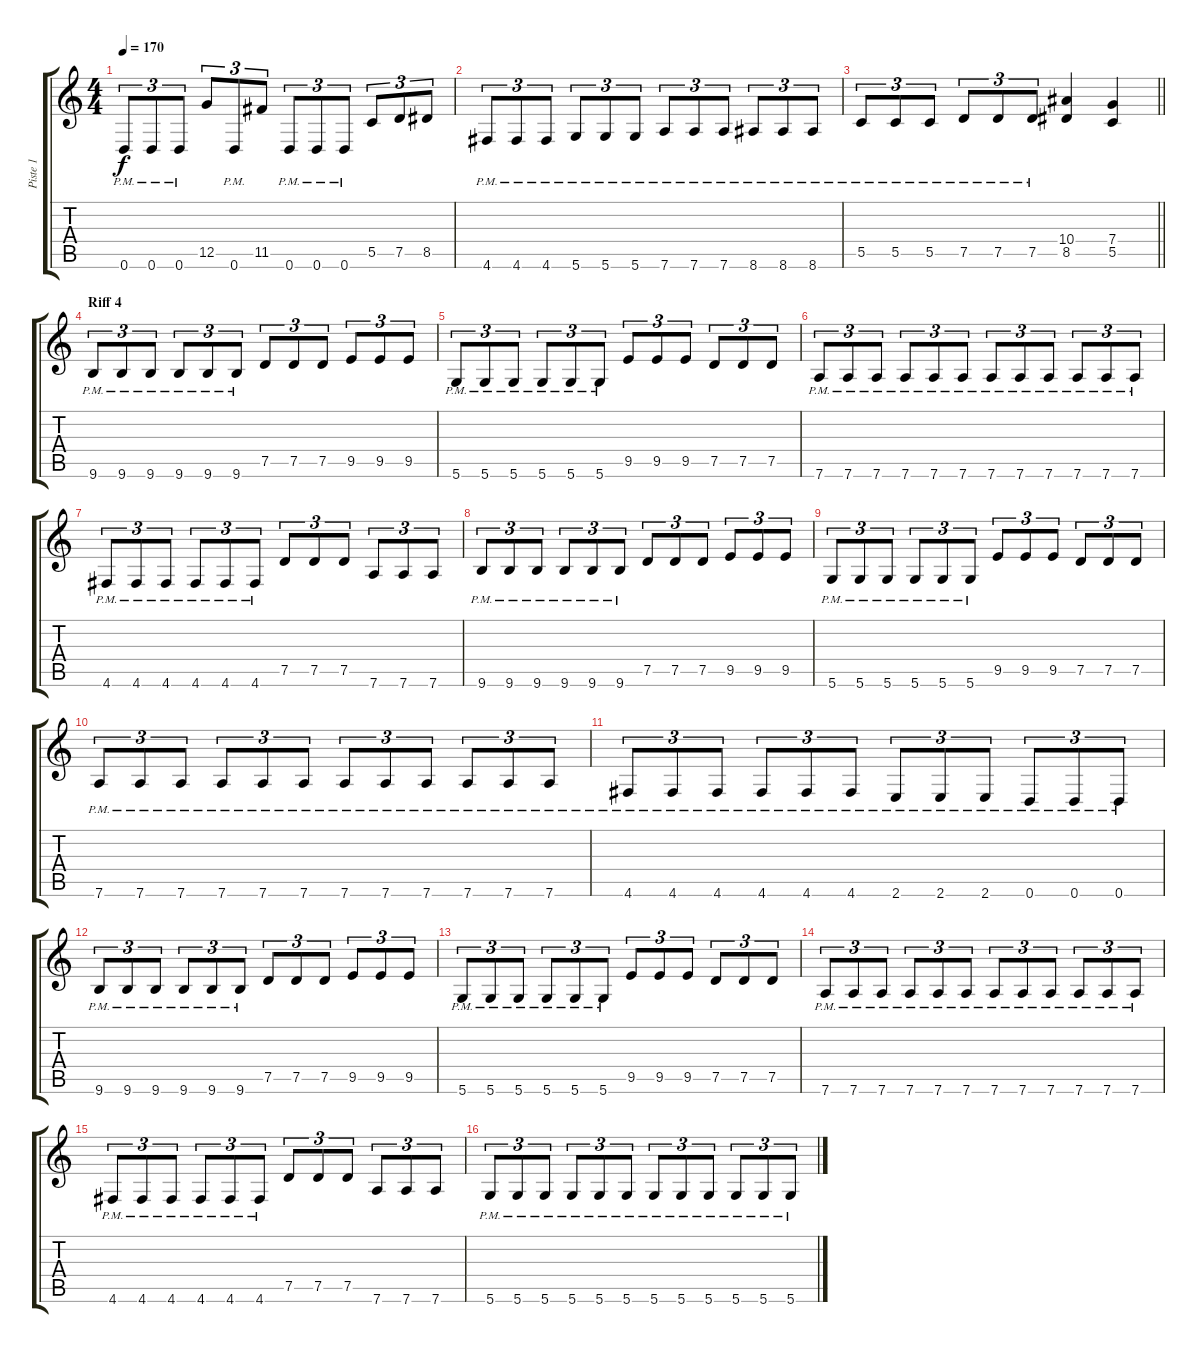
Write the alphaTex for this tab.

\track ("Piste 1" "Piste 1") {instrument distortionguitar}
\staff {score tabs}
\tuning (D4 A3 F3 C3 G2 D2) {hide}
\ts (4 4)
\tempo 170
\clef g2
\ks c
0.6{pm}.8{tu (3 2) dy f} 0.6{pm}.8{tu (3 2)} 0.6{pm}.8{tu (3 2)} 12.5.8{tu (3 2)} 0.6{pm}.8{tu (3 2)} 11.5.8{tu (3 2)} 0.6{pm}.8{tu (3 2)} 0.6{pm}.8{tu (3 2)} 0.6{pm}.8{tu (3 2)} 5.5.8{tu (3 2)} 7.5.8{tu (3 2)} 8.5.8{tu (3 2)} |
4.6{pm}.8{tu (3 2)} 4.6{pm}.8{tu (3 2)} 4.6{pm}.8{tu (3 2)} 5.6{pm}.8{tu (3 2)} 5.6{pm}.8{tu (3 2)} 5.6{pm}.8{tu (3 2)} 7.6{pm}.8{tu (3 2)} 7.6{pm}.8{tu (3 2)} 7.6{pm}.8{tu (3 2)} 8.6{pm}.8{tu (3 2)} 8.6{pm}.8{tu (3 2)} 8.6{pm}.8{tu (3 2)} |
\barLineRight lightlight
5.5{pm}.8{tu (3 2)} 5.5{pm}.8{tu (3 2)} 5.5{pm}.8{tu (3 2)} 7.5{pm}.8{tu (3 2)} 7.5{pm}.8{tu (3 2)} 7.5{pm}.8{tu (3 2)} (10.4 8.5).4 (7.4 5.5).4 |
\section ("" "Riff 4")
9.6{pm}.8{tu (3 2)} 9.6{pm}.8{tu (3 2)} 9.6{pm}.8{tu (3 2)} 9.6{pm}.8{tu (3 2)} 9.6{pm}.8{tu (3 2)} 9.6{pm}.8{tu (3 2)} 7.5.8{tu (3 2)} 7.5.8{tu (3 2)} 7.5.8{tu (3 2)} 9.5.8{tu (3 2)} 9.5.8{tu (3 2)} 9.5.8{tu (3 2)} |
5.6{pm}.8{tu (3 2)} 5.6{pm}.8{tu (3 2)} 5.6{pm}.8{tu (3 2)} 5.6{pm}.8{tu (3 2)} 5.6{pm}.8{tu (3 2)} 5.6{pm}.8{tu (3 2)} 9.5.8{tu (3 2)} 9.5.8{tu (3 2)} 9.5.8{tu (3 2)} 7.5.8{tu (3 2)} 7.5.8{tu (3 2)} 7.5.8{tu (3 2)} |
7.6{pm}.8{tu (3 2)} 7.6{pm}.8{tu (3 2)} 7.6{pm}.8{tu (3 2)} 7.6{pm}.8{tu (3 2)} 7.6{pm}.8{tu (3 2)} 7.6{pm}.8{tu (3 2)} 7.6{pm}.8{tu (3 2)} 7.6{pm}.8{tu (3 2)} 7.6{pm}.8{tu (3 2)} 7.6{pm}.8{tu (3 2)} 7.6{pm}.8{tu (3 2)} 7.6{pm}.8{tu (3 2)} |
4.6{pm}.8{tu (3 2)} 4.6{pm}.8{tu (3 2)} 4.6{pm}.8{tu (3 2)} 4.6{pm}.8{tu (3 2)} 4.6{pm}.8{tu (3 2)} 4.6{pm}.8{tu (3 2)} 7.5.8{tu (3 2)} 7.5.8{tu (3 2)} 7.5.8{tu (3 2)} 7.6.8{tu (3 2)} 7.6.8{tu (3 2)} 7.6.8{tu (3 2)} |
9.6{pm}.8{tu (3 2)} 9.6{pm}.8{tu (3 2)} 9.6{pm}.8{tu (3 2)} 9.6{pm}.8{tu (3 2)} 9.6{pm}.8{tu (3 2)} 9.6{pm}.8{tu (3 2)} 7.5.8{tu (3 2)} 7.5.8{tu (3 2)} 7.5.8{tu (3 2)} 9.5.8{tu (3 2)} 9.5.8{tu (3 2)} 9.5.8{tu (3 2)} |
5.6{pm}.8{tu (3 2)} 5.6{pm}.8{tu (3 2)} 5.6{pm}.8{tu (3 2)} 5.6{pm}.8{tu (3 2)} 5.6{pm}.8{tu (3 2)} 5.6{pm}.8{tu (3 2)} 9.5.8{tu (3 2)} 9.5.8{tu (3 2)} 9.5.8{tu (3 2)} 7.5.8{tu (3 2)} 7.5.8{tu (3 2)} 7.5.8{tu (3 2)} |
7.6{pm}.8{tu (3 2)} 7.6{pm}.8{tu (3 2)} 7.6{pm}.8{tu (3 2)} 7.6{pm}.8{tu (3 2)} 7.6{pm}.8{tu (3 2)} 7.6{pm}.8{tu (3 2)} 7.6{pm}.8{tu (3 2)} 7.6{pm}.8{tu (3 2)} 7.6{pm}.8{tu (3 2)} 7.6{pm}.8{tu (3 2)} 7.6{pm}.8{tu (3 2)} 7.6{pm}.8{tu (3 2)} |
4.6{pm}.8{tu (3 2)} 4.6{pm}.8{tu (3 2)} 4.6{pm}.8{tu (3 2)} 4.6{pm}.8{tu (3 2)} 4.6{pm}.8{tu (3 2)} 4.6{pm}.8{tu (3 2)} 2.6{pm}.8{tu (3 2)} 2.6{pm}.8{tu (3 2)} 2.6{pm}.8{tu (3 2)} 0.6{pm}.8{tu (3 2)} 0.6{pm}.8{tu (3 2)} 0.6{pm}.8{tu (3 2)} |
9.6{pm}.8{tu (3 2)} 9.6{pm}.8{tu (3 2)} 9.6{pm}.8{tu (3 2)} 9.6{pm}.8{tu (3 2)} 9.6{pm}.8{tu (3 2)} 9.6{pm}.8{tu (3 2)} 7.5.8{tu (3 2)} 7.5.8{tu (3 2)} 7.5.8{tu (3 2)} 9.5.8{tu (3 2)} 9.5.8{tu (3 2)} 9.5.8{tu (3 2)} |
5.6{pm}.8{tu (3 2)} 5.6{pm}.8{tu (3 2)} 5.6{pm}.8{tu (3 2)} 5.6{pm}.8{tu (3 2)} 5.6{pm}.8{tu (3 2)} 5.6{pm}.8{tu (3 2)} 9.5.8{tu (3 2)} 9.5.8{tu (3 2)} 9.5.8{tu (3 2)} 7.5.8{tu (3 2)} 7.5.8{tu (3 2)} 7.5.8{tu (3 2)} |
7.6{pm}.8{tu (3 2)} 7.6{pm}.8{tu (3 2)} 7.6{pm}.8{tu (3 2)} 7.6{pm}.8{tu (3 2)} 7.6{pm}.8{tu (3 2)} 7.6{pm}.8{tu (3 2)} 7.6{pm}.8{tu (3 2)} 7.6{pm}.8{tu (3 2)} 7.6{pm}.8{tu (3 2)} 7.6{pm}.8{tu (3 2)} 7.6{pm}.8{tu (3 2)} 7.6{pm}.8{tu (3 2)} |
4.6{pm}.8{tu (3 2)} 4.6{pm}.8{tu (3 2)} 4.6{pm}.8{tu (3 2)} 4.6{pm}.8{tu (3 2)} 4.6{pm}.8{tu (3 2)} 4.6{pm}.8{tu (3 2)} 7.5.8{tu (3 2)} 7.5.8{tu (3 2)} 7.5.8{tu (3 2)} 7.6.8{tu (3 2)} 7.6.8{tu (3 2)} 7.6.8{tu (3 2)} |
5.6{pm}.8{tu (3 2)} 5.6{pm}.8{tu (3 2)} 5.6{pm}.8{tu (3 2)} 5.6{pm}.8{tu (3 2)} 5.6{pm}.8{tu (3 2)} 5.6{pm}.8{tu (3 2)} 5.6{pm}.8{tu (3 2)} 5.6{pm}.8{tu (3 2)} 5.6{pm}.8{tu (3 2)} 5.6{pm}.8{tu (3 2)} 5.6{pm}.8{tu (3 2)} 5.6{pm}.8{tu (3 2)}
